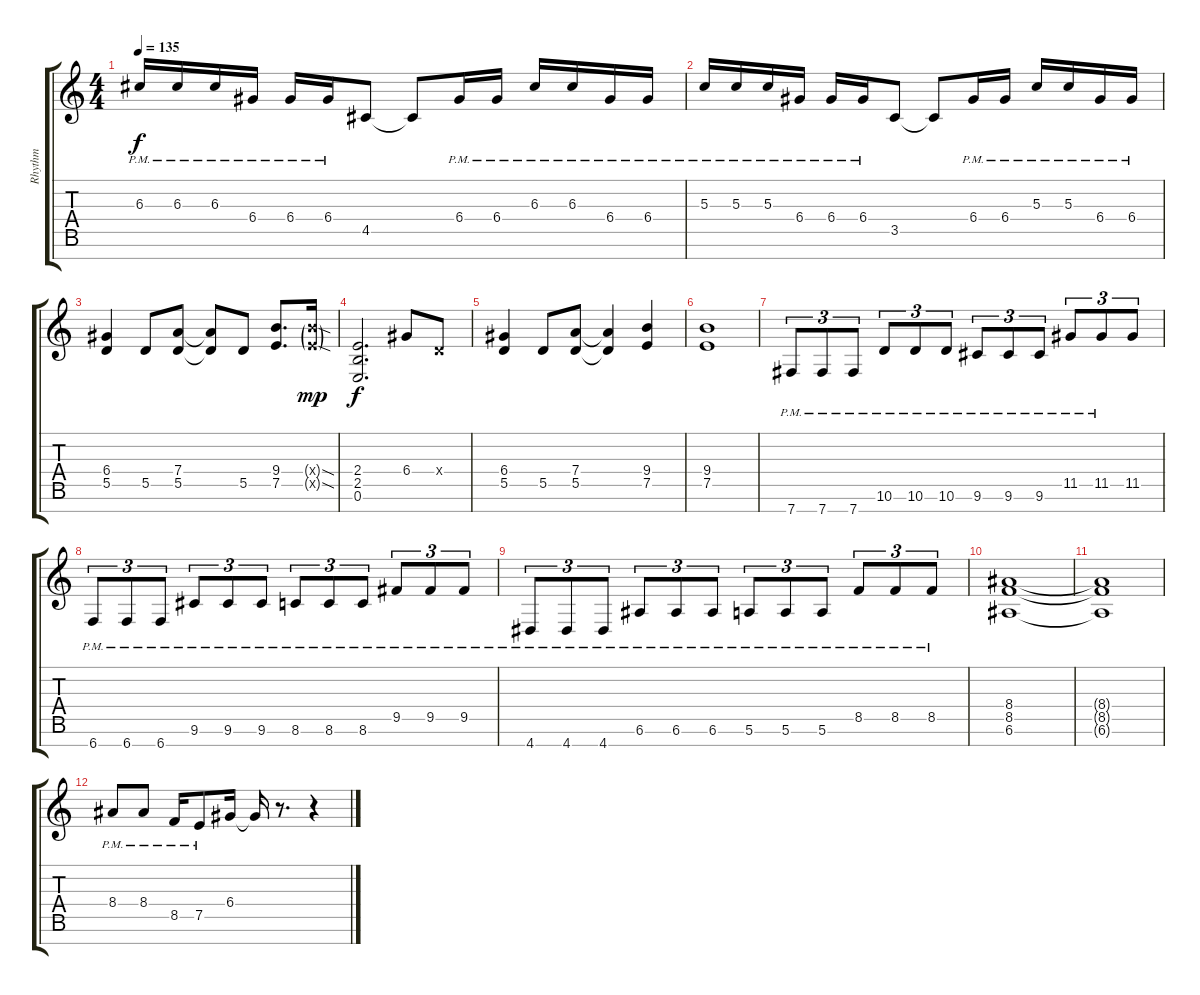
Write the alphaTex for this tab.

\track ("Rhythm" "Rhythm") {instrument distortionguitar}
\staff {score tabs}
\tuning (E4 B3 G3 D3 A2 E2 B1) {hide}
\ts (4 4)
\tempo 135
\clef g2
\ks c
6.3{pm}.16{dy f} 6.3{pm}.16 6.3{pm}.16 6.4{pm}.16 6.4{pm}.16 6.4{pm}.16 4.5.8 4.5{t}.8 6.4{pm}.16 6.4{pm}.16 6.3{pm}.16 6.3{pm}.16 6.4{pm}.16 6.4{pm}.16 |
5.3{pm}.16 5.3{pm}.16 5.3{pm}.16 6.4{pm}.16 6.4{pm}.16 6.4{pm}.16 3.5.8 3.5{t}.8 6.4{pm}.16 6.4{pm}.16 5.3{pm}.16 5.3{pm}.16 6.4{pm}.16 6.4{pm}.16 |
(6.4 5.5).4 5.5.8 (7.4 5.5).8 (7.4{t} 5.5{t}).8 5.5.8 (9.4 7.5).8{d} (9.4{sod g x} 7.5{sod g x}).16{dy mp} |
(2.4 2.5 0.6).2{d dy f} 6.4.8 0.4{x}.8 |
(6.4 5.5).4 5.5.8 (7.4 5.5).8 (7.4{t} 5.5{t}).4 (9.4 7.5).4 |
(9.4 7.5).1 |
7.7{pm}.8{tu (3 2)} 7.7{pm}.8{tu (3 2)} 7.7{pm}.8{tu (3 2)} 10.6{pm}.8{tu (3 2)} 10.6{pm}.8{tu (3 2)} 10.6{pm}.8{tu (3 2)} 9.6{pm}.8{tu (3 2)} 9.6{pm}.8{tu (3 2)} 9.6{pm}.8{tu (3 2)} 11.5{pm}.8{tu (3 2)} 11.5{pm}.8{tu (3 2)} 11.5.8{tu (3 2)} |
6.7{pm}.8{tu (3 2)} 6.7{pm}.8{tu (3 2)} 6.7{pm}.8{tu (3 2)} 9.6{pm}.8{tu (3 2)} 9.6{pm}.8{tu (3 2)} 9.6{pm}.8{tu (3 2)} 8.6{pm}.8{tu (3 2)} 8.6{pm}.8{tu (3 2)} 8.6{pm}.8{tu (3 2)} 9.5{pm}.8{tu (3 2)} 9.5{pm}.8{tu (3 2)} 9.5{pm}.8{tu (3 2)} |
4.7{pm}.8{tu (3 2)} 4.7{pm}.8{tu (3 2)} 4.7{pm}.8{tu (3 2)} 6.6{pm}.8{tu (3 2)} 6.6{pm}.8{tu (3 2)} 6.6{pm}.8{tu (3 2)} 5.6{pm}.8{tu (3 2)} 5.6{pm}.8{tu (3 2)} 5.6{pm}.8{tu (3 2)} 8.5{pm}.8{tu (3 2)} 8.5{pm}.8{tu (3 2)} 8.5{pm}.8{tu (3 2)} |
(8.4 8.5 6.6).1 |
(8.4{t} 8.5{t} 6.6{t}).1 |
8.4{pm}.8 8.4{pm}.8 8.5{pm}.16 7.5{pm}.8 6.4.16 6.4{t}.16 r.8{d} r.4
